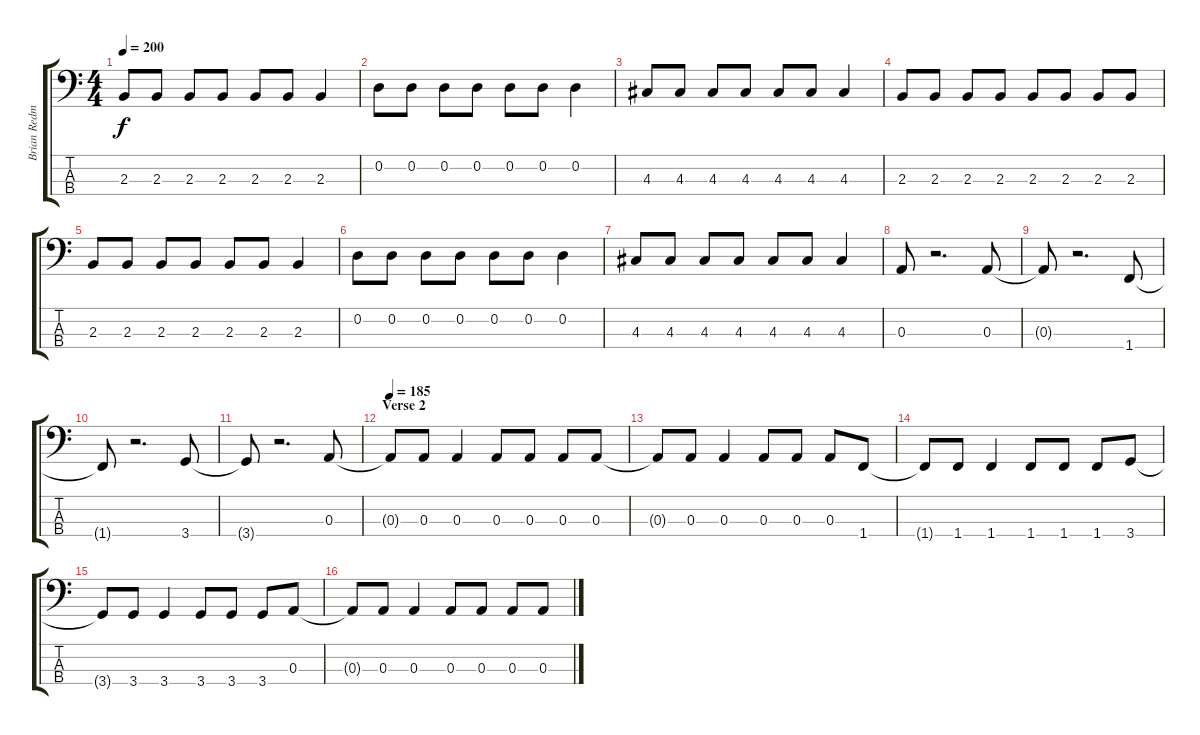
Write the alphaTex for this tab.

\track ("Brian Redman" "Brian Redm") {instrument electricbassfinger}
\staff {score tabs}
\tuning (G2 D2 A1 E1) {hide}
\ts (4 4)
\tempo 200
\clef f4
\ks c
2.3.8{dy f} 2.3.8 2.3.8 2.3.8 2.3.8 2.3.8 2.3.4 |
0.2.8 0.2.8 0.2.8 0.2.8 0.2.8 0.2.8 0.2.4 |
4.3.8 4.3.8 4.3.8 4.3.8 4.3.8 4.3.8 4.3.4 |
2.3.8 2.3.8 2.3.8 2.3.8 2.3.8 2.3.8 2.3.8 2.3.8 |
2.3.8 2.3.8 2.3.8 2.3.8 2.3.8 2.3.8 2.3.4 |
0.2.8 0.2.8 0.2.8 0.2.8 0.2.8 0.2.8 0.2.4 |
4.3.8 4.3.8 4.3.8 4.3.8 4.3.8 4.3.8 4.3.4 |
0.3.8 r.2{d} 0.3.8 |
0.3{t}.8 r.2{d} 1.4.8 |
1.4{t}.8 r.2{d} 3.4.8 |
3.4{t}.8 r.2{d} 0.3.8 |
\section ("" "Verse 2")
\tempo 185
0.3{t}.8 0.3.8 0.3.4 0.3.8 0.3.8 0.3.8 0.3.8 |
0.3{t}.8 0.3.8 0.3.4 0.3.8 0.3.8 0.3.8 1.4.8 |
1.4{t}.8 1.4.8 1.4.4 1.4.8 1.4.8 1.4.8 3.4.8 |
3.4{t}.8 3.4.8 3.4.4 3.4.8 3.4.8 3.4.8 0.3.8 |
0.3{t}.8 0.3.8 0.3.4 0.3.8 0.3.8 0.3.8 0.3.8
